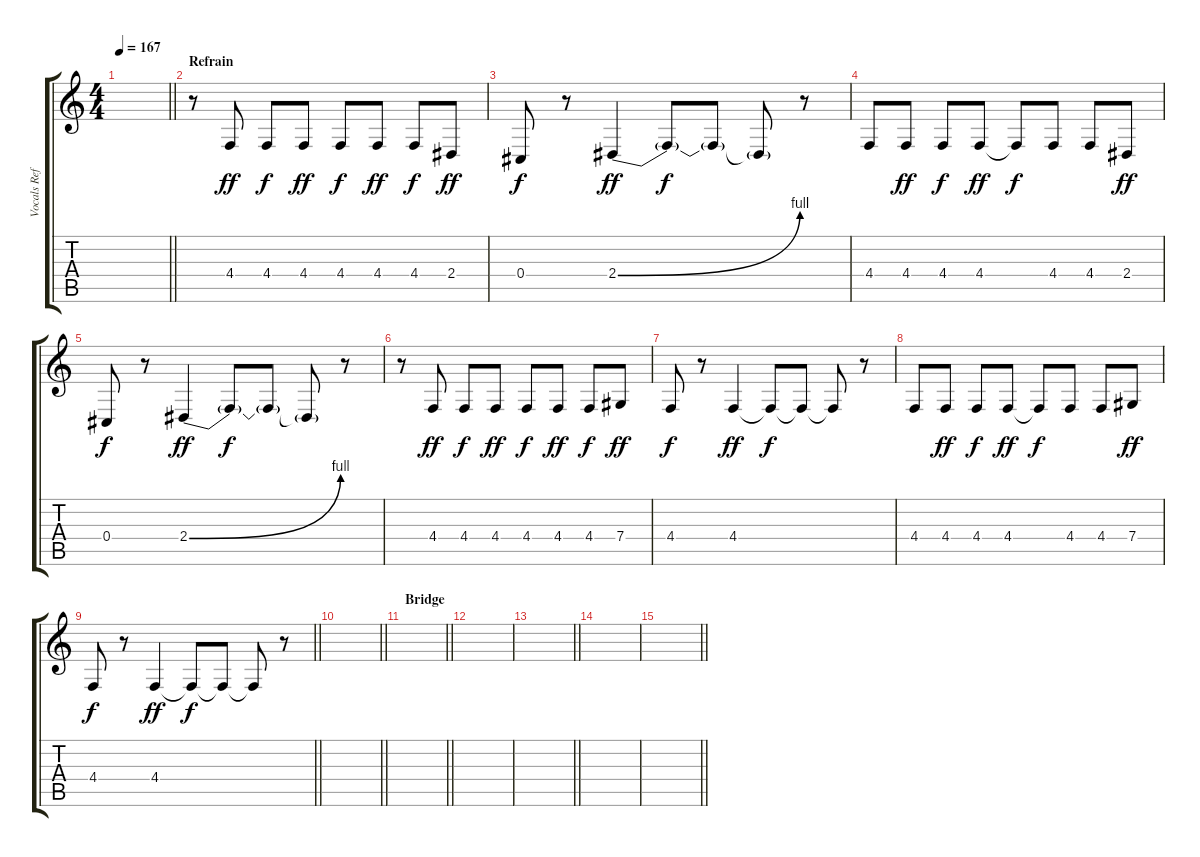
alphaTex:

\track ("Vocals Refrain" "Vocals Ref") {instrument clarinet}
\staff {score tabs}
\tuning (Eb4 Bb3 Gb3 Db3 Ab2 Eb2) {hide}
\ts (4 4)
\tempo 167
\clef g2
\barLineRight lightlight
\ks c
|
\section ("" "Refrain")
r.8 4.4.8{dy ff} 4.4.8{dy f} 4.4.8{dy ff} 4.4.8{dy f} 4.4.8{dy ff} 4.4.8{dy f} 2.4.8{dy ff} |
0.4.8{dy f} r.8 2.4{be (bend 0 0 60 4)}.4{dy ff} 2.4{t}.8{dy f} 2.4{t}.8 2.4{t}.8 r.8 |
4.4.8 4.4.8{dy ff} 4.4.8{dy f} 4.4.8{dy ff} 4.4{t}.8{dy f} 4.4.8 4.4.8 2.4.8{dy ff} |
0.4.8{dy f} r.8 2.4{be (bend 0 0 60 4)}.4{dy ff} 2.4{t}.8{dy f} 2.4{t}.8 2.4{t}.8 r.8 |
r.8 4.4.8{dy ff} 4.4.8{dy f} 4.4.8{dy ff} 4.4.8{dy f} 4.4.8{dy ff} 4.4.8{dy f} 7.4.8{dy ff} |
4.4.8{dy f} r.8 4.4.4{dy ff} 4.4{t}.8{dy f} 4.4{t}.8 4.4{t}.8 r.8 |
4.4.8 4.4.8{dy ff} 4.4.8{dy f} 4.4.8{dy ff} 4.4{t}.8{dy f} 4.4.8 4.4.8 7.4.8{dy ff} |
\barLineRight lightlight
4.4.8{dy f} r.8 4.4.4{dy ff} 4.4{t}.8{dy f} 4.4{t}.8 4.4{t}.8 r.8 |
\barLineRight lightlight
|
\section ("" "Bridge")
\barLineRight lightlight
|
|
\barLineRight lightlight
|
|
\barLineRight lightlight
